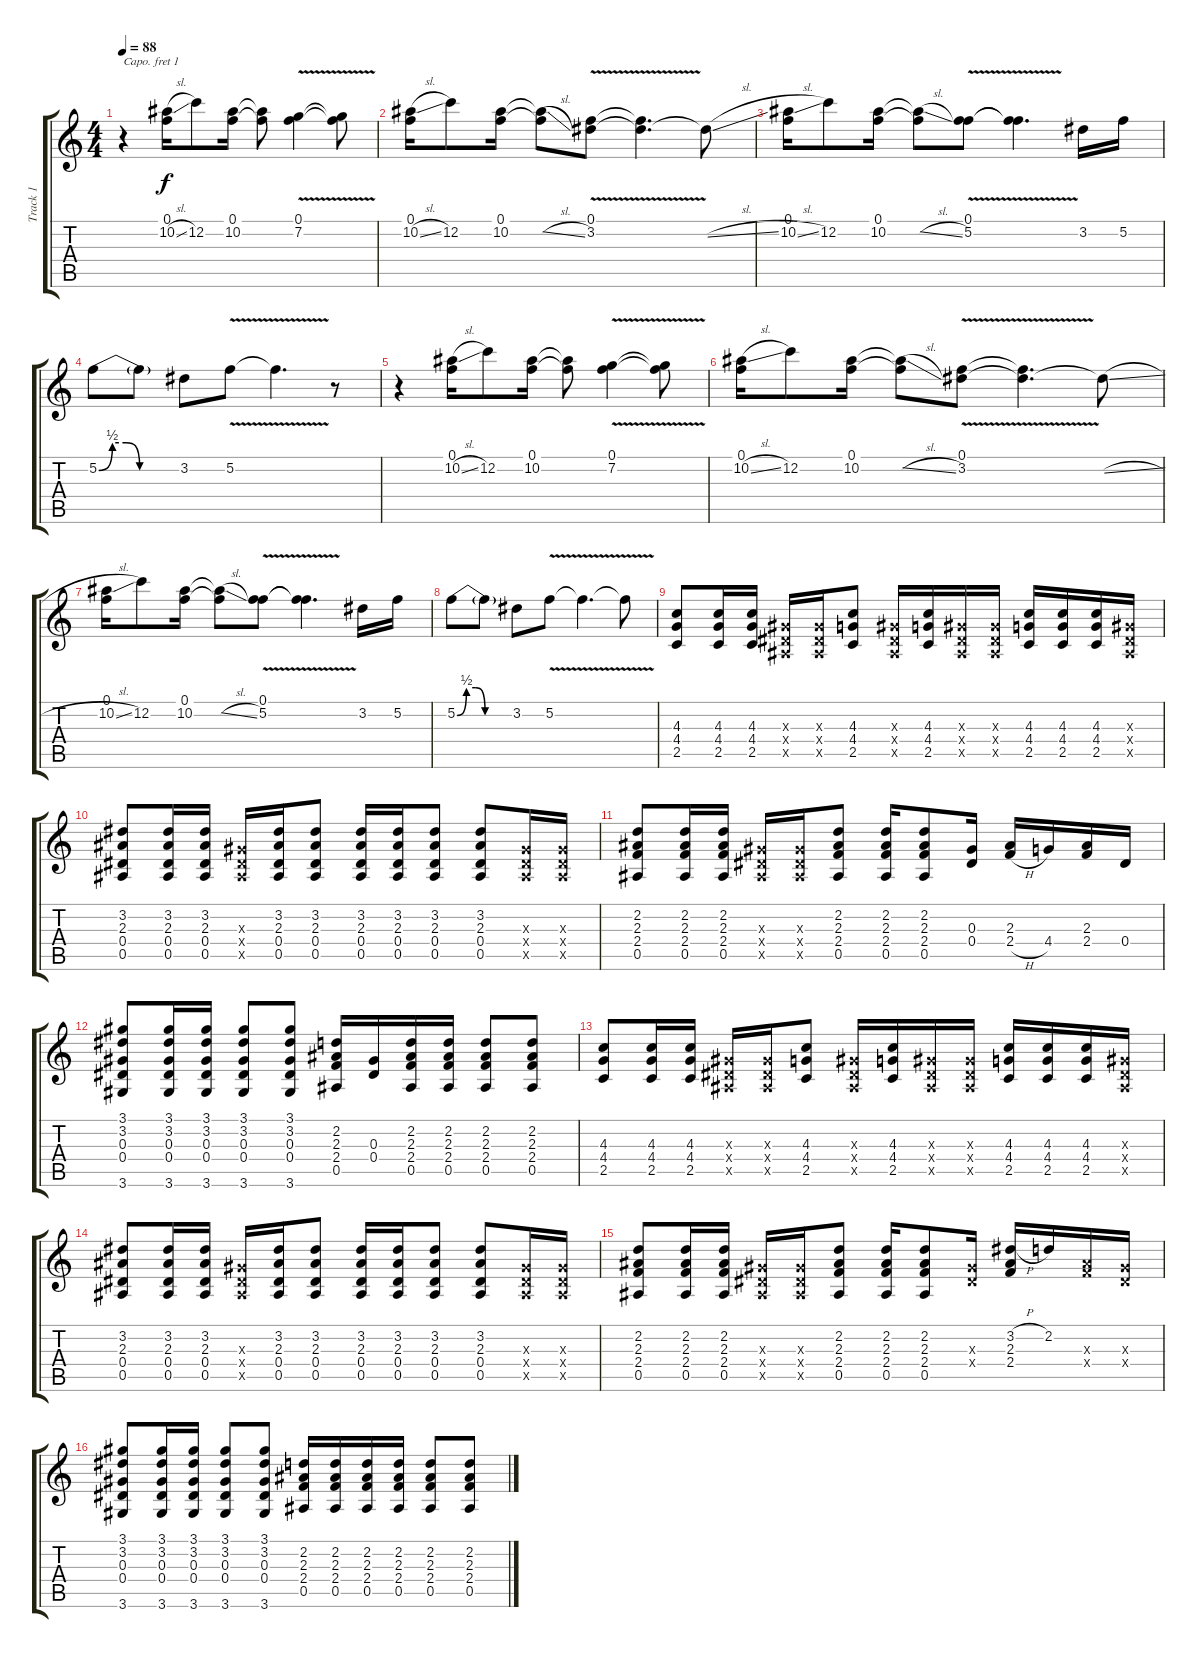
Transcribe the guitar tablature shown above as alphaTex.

\track ("Track 1" "Track 1") {instrument distortionguitar}
\staff {score tabs}
\capo 1
\tuning (E4 B3 G3 D3 A2 E2) {hide}
\ts (4 4)
\tempo 88
\clef g2
\ks c
r.4{dy f instrument distortionguitar} (0.1 10.2{sl}).16 12.2.8 (0.1 10.2).16 (0.1{t} 10.2{t}).8 (0.1 7.2{v}).4 (0.1{t} 7.2{t}).8 |
(0.1 10.2{sl}).16 12.2.8 (0.1 10.2).16 (0.1{t} 10.2{sl t}).8 (0.1 3.2{v}).8 (0.1{t} 3.2{t}).4{d} 3.2{sl t}.8 |
(0.1 10.2{sl}).16 12.2.8 (0.1 10.2).16 (0.1{t} 10.2{sl t}).8 (0.1{v} 5.2{v}).8 (0.1{t} 5.2{t}).4{d} 3.2.16 5.2.16 |
5.2{be (custom 0 0 10 2 20 2 30 0 60 0)}.8 5.2{t}.8 3.2.8 5.2{v}.8 5.2{v t}.4{d} r.8 |
r.4 (0.1 10.2{sl}).16 12.2.8 (0.1 10.2).16 (0.1{t} 10.2{t}).8 (0.1 7.2{v}).4 (0.1{t} 7.2{t}).8 |
(0.1 10.2{sl}).16 12.2.8 (0.1 10.2).16 (0.1{t} 10.2{sl t}).8 (0.1 3.2{v}).8 (0.1{t} 3.2{t}).4{d} 3.2{sl t}.8 |
(0.1 10.2{sl}).16 12.2.8 (0.1 10.2).16 (0.1{t} 10.2{sl t}).8 (0.1{v} 5.2{v}).8 (0.1{t} 5.2{t}).4{d} 3.2.16 5.2.16 |
5.2{be (custom 0 0 10 2 20 2 30 0 60 0)}.8 5.2{t}.8 3.2.8 5.2{v}.8 5.2{v t}.4{d} 5.2{t}.8 |
(4.3 4.4 2.5).8 (4.3 4.4 2.5).16 (4.3 4.4 2.5).16 (0.3{x} 0.4{x} 0.5{x}).16 (0.3{x} 0.4{x} 0.5{x}).16 (4.3 4.4 2.5).8 (0.3{x} 0.4{x} 0.5{x}).16 (4.3 4.4 2.5).16 (0.3{x} 0.4{x} 0.5{x}).16 (0.3{x} 0.4{x} 0.5{x}).16 (4.3 4.4 2.5).16 (4.3 4.4 2.5).16 (4.3 4.4 2.5).16 (0.3{x} 0.4{x} 0.5{x}).16 |
(3.2 2.3 0.4 0.5).8 (3.2 2.3 0.4 0.5).16 (3.2 2.3 0.4 0.5).16 (0.3{x} 0.4{x} 0.5{x}).16 (3.2 2.3 0.4 0.5).16 (3.2 2.3 0.4 0.5).8 (3.2 2.3 0.4 0.5).16 (3.2 2.3 0.4 0.5).16 (3.2 2.3 0.4 0.5).8 (3.2 2.3 0.4 0.5).8 (0.3{x} 0.4{x} 0.5{x}).16 (0.3{x} 0.4{x} 0.5{x}).16 |
(2.2 2.3 2.4 0.5).8 (2.2 2.3 2.4 0.5).16 (2.2 2.3 2.4 0.5).16 (0.3{x} 0.4{x} 0.5{x}).16 (0.3{x} 0.4{x} 0.5{x}).16 (2.2 2.3 2.4 0.5).8 (2.2 2.3 2.4 0.5).16 (2.2 2.3 2.4 0.5).8 (0.3 0.4).16 (2.3 2.4{h}).16 4.4.16 (2.3 2.4).16 0.4.16 |
(3.1 3.2 0.3 0.4 3.6).8 (3.1 3.2 0.3 0.4 3.6).16 (3.1 3.2 0.3 0.4 3.6).16 (3.1 3.2 0.3 0.4 3.6).8 (3.1 3.2 0.3 0.4 3.6).8 (2.2 2.3 2.4 0.5).16 (0.3 0.4).16 (2.2 2.3 2.4 0.5).16 (2.2 2.3 2.4 0.5).16 (2.2 2.3 2.4 0.5).8 (2.2 2.3 2.4 0.5).8 |
(4.3 4.4 2.5).8 (4.3 4.4 2.5).16 (4.3 4.4 2.5).16 (0.3{x} 0.4{x} 0.5{x}).16 (0.3{x} 0.4{x} 0.5{x}).16 (4.3 4.4 2.5).8 (0.3{x} 0.4{x} 0.5{x}).16 (4.3 4.4 2.5).16 (0.3{x} 0.4{x} 0.5{x}).16 (0.3{x} 0.4{x} 0.5{x}).16 (4.3 4.4 2.5).16 (4.3 4.4 2.5).16 (4.3 4.4 2.5).16 (0.3{x} 0.4{x} 0.5{x}).16 |
(3.2 2.3 0.4 0.5).8 (3.2 2.3 0.4 0.5).16 (3.2 2.3 0.4 0.5).16 (0.3{x} 0.4{x} 0.5{x}).16 (3.2 2.3 0.4 0.5).16 (3.2 2.3 0.4 0.5).8 (3.2 2.3 0.4 0.5).16 (3.2 2.3 0.4 0.5).16 (3.2 2.3 0.4 0.5).8 (3.2 2.3 0.4 0.5).8 (0.3{x} 0.4{x} 0.5{x}).16 (0.3{x} 0.4{x} 0.5{x}).16 |
(2.2 2.3 2.4 0.5).8 (2.2 2.3 2.4 0.5).16 (2.2 2.3 2.4 0.5).16 (0.3{x} 0.4{x} 0.5{x}).16 (0.3{x} 0.4{x} 0.5{x}).16 (2.2 2.3 2.4 0.5).8 (2.2 2.3 2.4 0.5).16 (2.2 2.3 2.4 0.5).8 (0.3{x} 0.4{x}).16 (3.2{h} 2.3 2.4).16 2.2.16 (2.3{x} 2.4{x}).16 (0.3{x} 0.4{x}).16 |
(3.1 3.2 0.3 0.4 3.6).8 (3.1 3.2 0.3 0.4 3.6).16 (3.1 3.2 0.3 0.4 3.6).16 (3.1 3.2 0.3 0.4 3.6).8 (3.1 3.2 0.3 0.4 3.6).8 (2.2 2.3 2.4 0.5).16 (2.2 2.3 2.4 0.5).16 (2.2 2.3 2.4 0.5).16 (2.2 2.3 2.4 0.5).16 (2.2 2.3 2.4 0.5).8 (2.2 2.3 2.4 0.5).8
